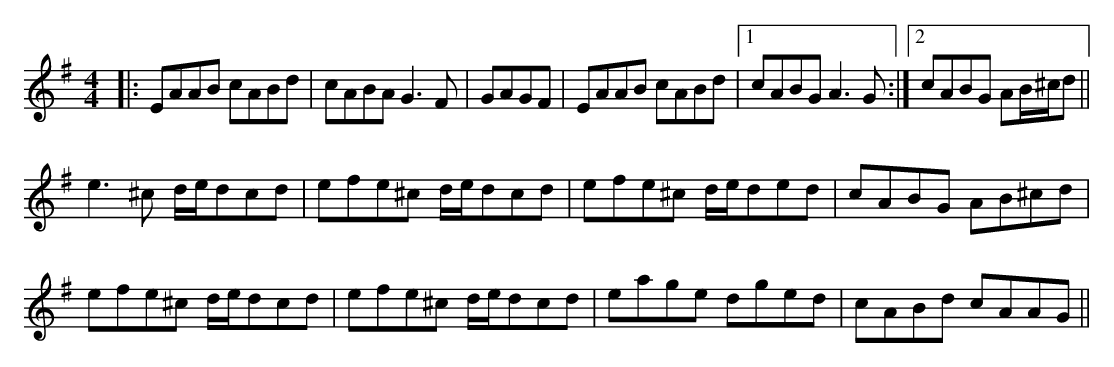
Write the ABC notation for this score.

X:1
M:4/4
K:Ador
|:EAAB cABd|cABA G3F|GAGF|EAAB cABd|1 cABG A3G:|2 cABG AB/^c/d||
e3^c d/e/dcd|efe^c d/e/dcd|efe^c d/e/ded|cABG AB^cd|
efe^c d/e/dcd|efe^c d/e/dcd|eage dged|cABd cAAG||
